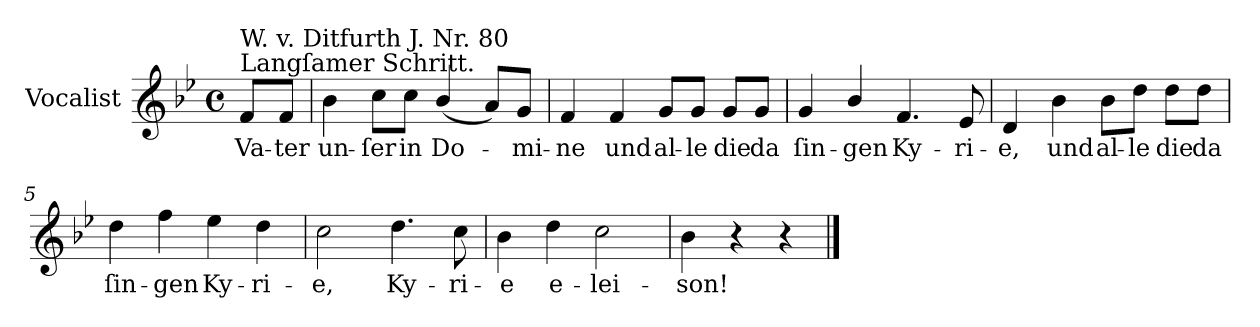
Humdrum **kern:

**kern	**text
*part1	*part1
*staff1	*staff1
*I"Vocalist	*
*k[b-e-]	*
*B-:	*
*M4/4	*
*met(c)	*
=	=
!LO:TX:a:t=Langſamer Schritt.	!
!LO:TX:a:t=W. v. Ditfurth J. Nr. 80	!
8fL	Va-
8fJ	-ter
=1	=1
4b-	un-
8ccL	-ſer
8ccJ	in
(4b-/	Do-
8aL)	.
8gJ	-mi-
=2	=2
4f	-ne
4f	und
8gL	al-
8gJ	-le
8gL	die
8gJ	da
=3	=3
4g	ſin-
4b-/	-gen
4.f	Ky-
8e-	-ri-
=4	=4
4d	-e,
4b-	und
8b-L	al-
8ddJ	-le
8ddL	die
8ddJ	da
=5	=5
4dd	ſin-
4ff	-gen
4ee-	Ky-
4dd	-ri-
=6	=6
2cc	-e,
4.dd	Ky-
8cc	-ri-
=7	=7
4b-	-e
4dd	e-
2cc	-lei-
=8	=8
4b-	-son!
4r	.
4r	.
==	==
*-	*-
